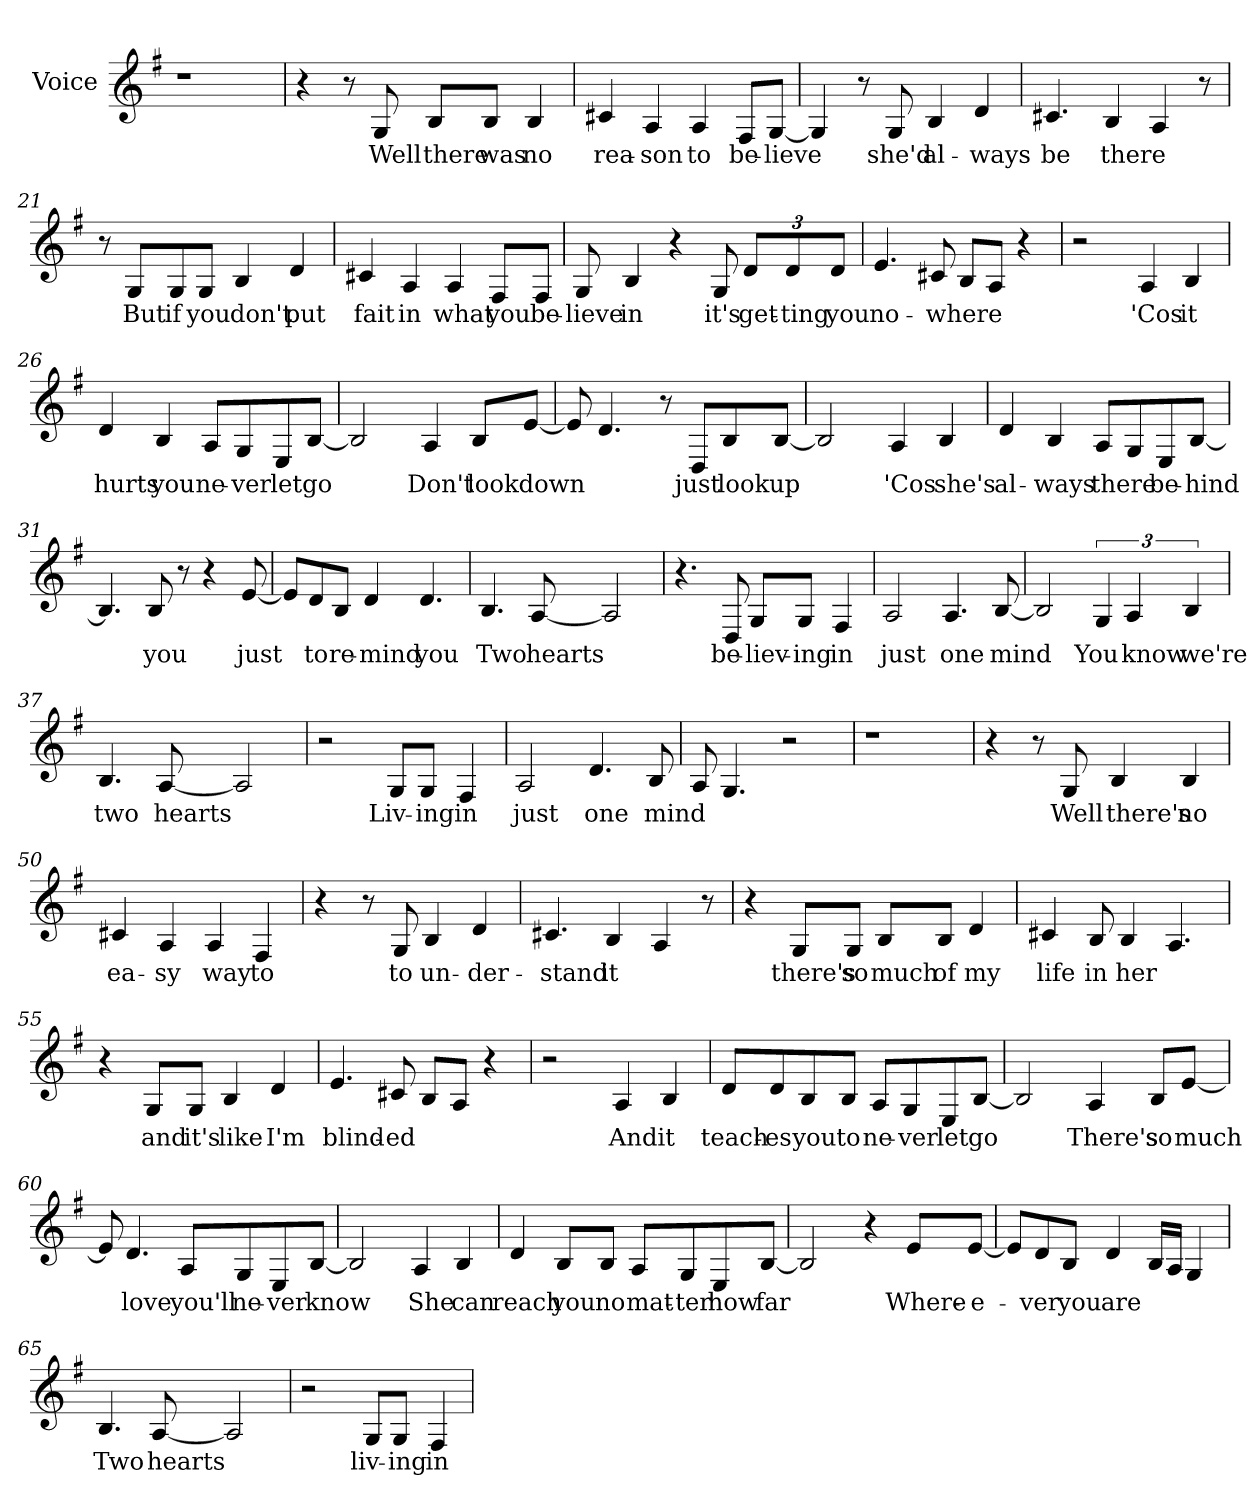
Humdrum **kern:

**kern	**text
*part1	*part1
*staff1	*staff1
*I"Voice	*
*I'Vo.	*
*clefG2	*
*k[f#]	*
=1	=1
1r	.
=2	=2
1r	.
=3	=3
1r	.
=4	=4
1r	.
=5	=5
1r	.
=6	=6
1r	.
=7	=7
1r	.
=8	=8
1r	.
=9	=9
1r	.
=10	=10
1r	.
=11	=11
1r	.
=12	=12
1r	.
=13	=13
1r	.
=14	=14
1r	.
=15	=15
1r	.
=16	=16
1r	.
!!LO:LB:g=z
=17||	=17||
4r	.
8r	.
!	!LO:LY:b
8G/	Well
!	!LO:LY:b
8B/L	there
!	!LO:LY:b
8B/J	was
!	!LO:LY:b
4B/	no
=18	=18
!	!LO:LY:b
4c#X/	rea-
!	!LO:LY:b
4A/	-son
!	!LO:LY:b
4A/	to
!	!LO:LY:b
8F#/L	be-
!	!LO:LY:b
[8G/J	-lieve
=19	=19
4G/]	.
8r	.
!	!LO:LY:b
8G/	she'd
!	!LO:LY:b
4B/	al-
!	!LO:LY:b
4d/	-ways
=20	=20
!	!LO:LY:b
4.c#X/	be
!	!LO:LY:b
4B/	there
4A/	.
8r	.
!!LO:LB:g=z
=21	=21
8r	.
!	!LO:LY:b
8G/L	But
!	!LO:LY:b
8G/	if
!	!LO:LY:b
8G/J	you
!	!LO:LY:b
4B/	don't
!	!LO:LY:b
4d/	put
=22	=22
!	!LO:LY:b
4c#X/	fait
!	!LO:LY:b
4A/	in
!	!LO:LY:b
4A/	what
!	!LO:LY:b
8F#/L	you
!	!LO:LY:b
8F#/J	be-
=23	=23
!	!LO:LY:b
8G/	-lieve
!	!LO:LY:b
4B/	in
4r	.
!	!LO:LY:b
8G/	it's
*Xbrackettup	*
!	!LO:LY:b
12d/L	get-
!	!LO:LY:b
12d/	-ting
!	!LO:LY:b
12d/J	you
!!LO:LB:g=z
=24	=24
!	!LO:LY:b
4.e/	no-
!	!LO:LY:b
8c#X/	-where
8B/L	.
8A/J	.
4r	.
=25	=25
2r	.
!	!LO:LY:b
4A/	'Cos
!	!LO:LY:b
4B/	it
=26	=26
!	!LO:LY:b
4d/	hurts
!	!LO:LY:b
4B/	you
!	!LO:LY:b
8A/L	ne-
!	!LO:LY:b
8G/	-ver
!	!LO:LY:b
8E/	let
!	!LO:LY:b
[8B/J	go
=27	=27
2B/]	.
!	!LO:LY:b
4A/	Don't
!	!LO:LY:b
8B/L	look
!	!LO:LY:b
[8e/J	down
!!LO:LB:g=z
=28	=28
8e/]	.
4.d/	.
8r	.
!	!LO:LY:b
8D/L	just
!	!LO:LY:b
8B/	look
!	!LO:LY:b
[8B/J	up
=29	=29
2B/]	.
!	!LO:LY:b
4A/	'Cos
!	!LO:LY:b
4B/	she's
=30	=30
!	!LO:LY:b
4d/	al-
!	!LO:LY:b
4B/	-ways
!	!LO:LY:b
8A/L	there
8G/	.
!	!LO:LY:b
8E/	be-
!	!LO:LY:b
[8B/J	-hind
=31	=31
4.B/]	.
!	!LO:LY:b
8B/	you
8r	.
4r	.
!	!LO:LY:b
[8e/	just
!!LO:LB:g=z
=32	=32
8e/L]	.
!	!LO:LY:b
8d/	to
!	!LO:LY:b
8B/J	re-
!	!LO:LY:b
4d/	-mind
!	!LO:LY:b
4.d/	you
=33	=33
!	!LO:LY:b
4.B/	Two
!	!LO:LY:b
[8A/	hearts
2A/]	.
=34	=34
4.r	.
!	!LO:LY:b
8D/	be-
!	!LO:LY:b
8G/L	-liev-
!	!LO:LY:b
8G/J	-ing
!	!LO:LY:b
4F#/	in
=35	=35
!	!LO:LY:b
2A/	just
!	!LO:LY:b
4.A/	one
!	!LO:LY:b
[8B/	mind
!!LO:LB:g=z
=36	=36
2B/]	.
*brackettup	*
!	!LO:LY:b
6G/	You
!	!LO:LY:b
6A/	know
!	!LO:LY:b
6B/	we're
=37	=37
!	!LO:LY:b
4.B/	two
!	!LO:LY:b
[8A/	hearts
2A/]	.
=38	=38
2r	.
!	!LO:LY:b
8G/L	Liv-
!	!LO:LY:b
8G/J	-ing
!	!LO:LY:b
4F#/	in
=39	=39
!	!LO:LY:b
2A/	just
!	!LO:LY:b
4.d/	one
!	!LO:LY:b
8B/	mind
=40	=40
8A/	.
4.G/	.
2r	.
=41	=41
1r	.
=42	=42
1r	.
=43	=43
1r	.
!!LO:PB:g=z
=44	=44
1r	.
=45	=45
1r	.
=46	=46
1r	.
=47	=47
1r	.
=48	=48
1r	.
=49||	=49||
4r	.
8r	.
!	!LO:LY:b
8G/	Well
!	!LO:LY:b
4B/	there's
!	!LO:LY:b
4B/	no
=50	=50
!	!LO:LY:b
4c#X/	ea-
!	!LO:LY:b
4A/	-sy
!	!LO:LY:b
4A/	way
!	!LO:LY:b
4F#/	to
=51	=51
4r	.
8r	.
!	!LO:LY:b
8G/	to
!	!LO:LY:b
4B/	un-
!	!LO:LY:b
4d/	-der-
=52	=52
!	!LO:LY:b
4.c#X/	-stand
!	!LO:LY:b
4B/	it
4A/	.
8r	.
!!LO:LB:g=z
=53	=53
4r	.
!	!LO:LY:b
8G/L	there's
!	!LO:LY:b
8G/J	so
!	!LO:LY:b
8B/L	much
!	!LO:LY:b
8B/J	of
!	!LO:LY:b
4d/	my
=54	=54
!	!LO:LY:b
4c#X/	life
!	!LO:LY:b
8B/	in
!	!LO:LY:b
4B/	her
4.A/	.
=55	=55
4r	.
!	!LO:LY:b
8G/L	and
!	!LO:LY:b
8G/J	it's
!	!LO:LY:b
4B/	like
!	!LO:LY:b
4d/	I'm
=56	=56
!	!LO:LY:b
4.e/	blind-
!	!LO:LY:b
8c#X/	-ed
8B/L	.
8A/J	.
4r	.
=57	=57
2r	.
!	!LO:LY:b
4A/	And
!	!LO:LY:b
4B/	it
!!LO:LB:g=z
=58	=58
!	!LO:LY:b
8d/L	teach-
!	!LO:LY:b
8d/	-es
!	!LO:LY:b
8B/	you
!	!LO:LY:b
8B/J	to
!	!LO:LY:b
8A/L	ne-
!	!LO:LY:b
8G/	-ver
!	!LO:LY:b
8E/	let
!	!LO:LY:b
[8B/J	go
=59	=59
2B/]	.
!	!LO:LY:b
4A/	There's
!	!LO:LY:b
8B/L	so
!	!LO:LY:b
[8e/J	much
=60	=60
8e/]	.
!	!LO:LY:b
4.d/	love
!	!LO:LY:b
8A/L	you'll
!	!LO:LY:b
8G/	ne-
!	!LO:LY:b
8E/	-ver
!	!LO:LY:b
[8B/J	know
!!LO:LB:g=z
=61	=61
2B/]	.
!	!LO:LY:b
4A/	She
!	!LO:LY:b
4B/	can
=62	=62
!	!LO:LY:b
4d/	reach
!	!LO:LY:b
8B/L	you
!	!LO:LY:b
8B/J	no
!	!LO:LY:b
8A/L	mat-
!	!LO:LY:b
8G/	-ter
!	!LO:LY:b
8E/	how
!	!LO:LY:b
[8B/J	far
=63	=63
2B/]	.
4r	.
!	!LO:LY:b
8e/L	Where-
!	!LO:LY:b
[8e/J	-e-
=64	=64
8e/L]	.
!	!LO:LY:b
8d/	-ver
!	!LO:LY:b
8B/J	you
!	!LO:LY:b
4d/	are
16B/LL	.
16A/JJ	.
4G/	.
!!LO:LB:g=z
=65	=65
!	!LO:LY:b
4.B/	Two
!	!LO:LY:b
[8A/	hearts
2A/]	.
=66	=66
2r	.
!	!LO:LY:b
8G/L	liv-
!	!LO:LY:b
8G/J	-ing
!	!LO:LY:b
4F#/	in
=	=
*-	*-
